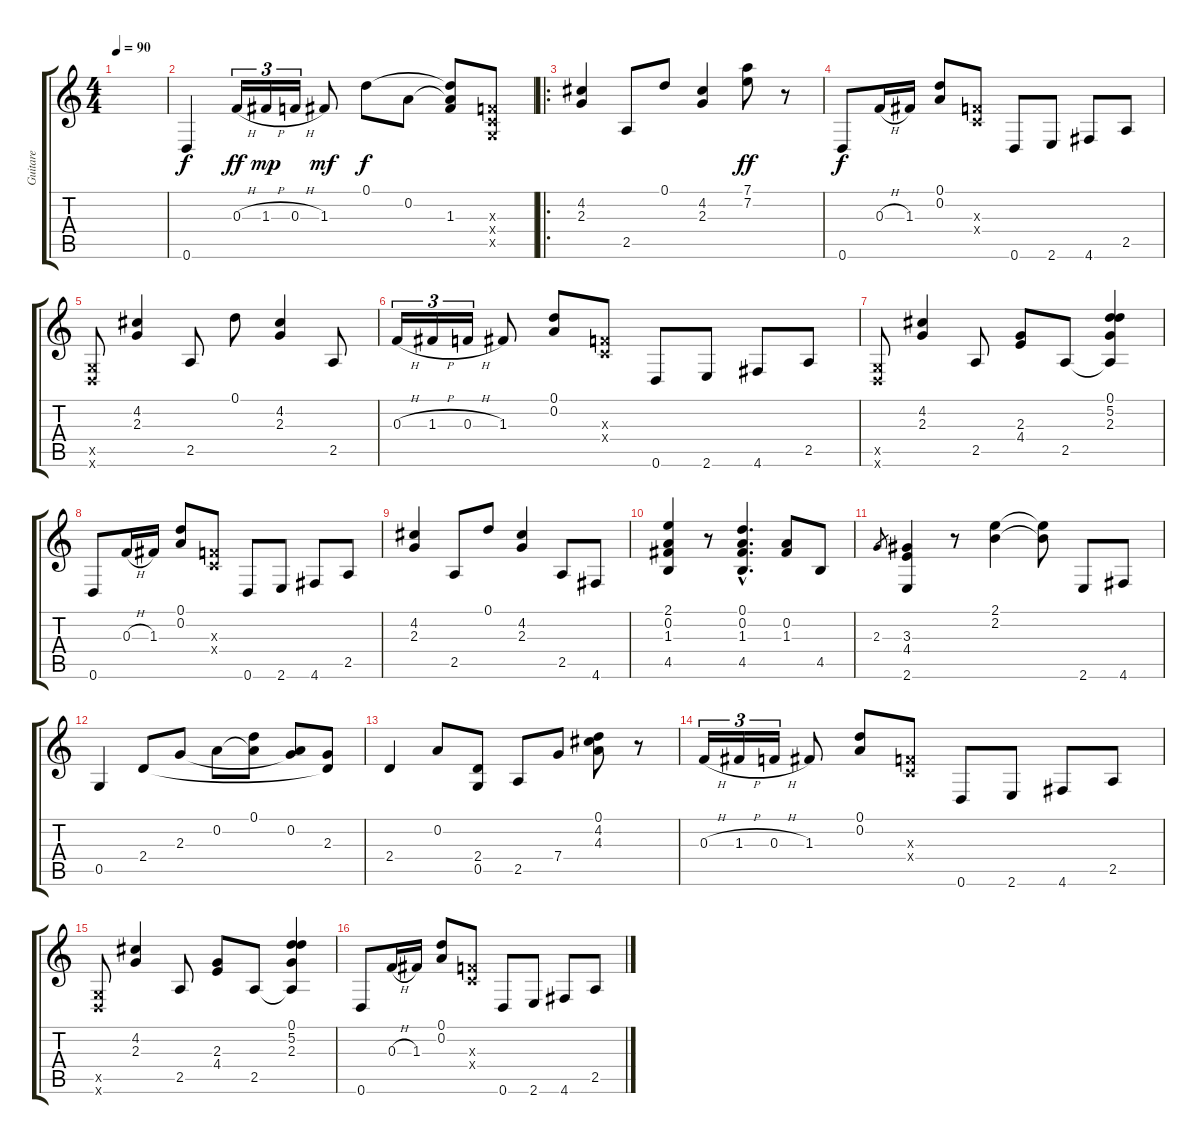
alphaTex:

\track ("Guitare" "Guitare") {instrument acousticguitarsteel}
\staff {score tabs}
\tuning (D4 A3 F3 C3 G2 D2) {hide}
\ts (4 4)
\tempo 90
\clef g2
\ks c
|
0.6.4 0.3{h}.16{tu (3 2) dy ff} 1.3{h}.16{tu (3 2) dy mp} 0.3{h}.16{tu (3 2)} 1.3.8{dy mf} 0.1.8{dy f} 0.2.8 (0.1{t} 0.2{t} 1.3).8 (0.3{x} 0.4{x} 0.5{x}).8 |
\ro
(4.2 2.3).4 2.5.8 0.1.8 (4.2 2.3).4 (7.1 7.2).8{dy ff} r.8 |
0.6.8{dy f} 0.3{h}.16 1.3.16 (0.1 0.2).8 (0.3{x} 0.4{x}).8 0.6.8 2.6.8 4.6.8 2.5.8 |
(0.5{x} 0.6{x}).8 (4.2 2.3).4 2.5.8 0.1.8 (4.2 2.3).4 2.5.8 |
0.3{h}.16{tu (3 2)} 1.3{h}.16{tu (3 2)} 0.3{h}.16{tu (3 2)} 1.3.8 (0.1 0.2).8 (0.3{x} 0.4{x}).8 0.6.8 2.6.8 4.6.8 2.5.8 |
(0.5{x} 0.6{x}).8 (4.2 2.3).4 2.5.8 (2.3 4.4).8 2.5.8 (0.1 5.2 2.3 2.5{t}).4 |
0.6.8 0.3{h}.16 1.3.16 (0.1 0.2).8 (0.3{x} 0.4{x}).8 0.6.8 2.6.8 4.6.8 2.5.8 |
(4.2 2.3).4 2.5.8 0.1.8 (4.2 2.3).4 2.5.8 4.6.8 |
(2.1 0.2 1.3 4.5).4 r.8 (0.1{hac} 0.2{hac} 1.3{hac} 4.5{hac}).4{d} (0.2 1.3).8 4.5.8 |
2.3.8{gr} (3.3 4.4 2.6).4 r.8 (2.1 2.2).4 (2.1{t} 2.2{t}).8 2.6.8 4.6.8 |
0.5.4 2.4.8 2.3.8 0.2.8 (0.1 0.2{t}).8 (0.2 2.3{t}).8 (2.3 2.4{t}).8 |
2.4.4 0.2.8 (2.4 0.5).8 2.5.8 7.4.8 (0.1 4.2 4.3).8 r.8 |
0.3{h}.16{tu (3 2)} 1.3{h}.16{tu (3 2)} 0.3{h}.16{tu (3 2)} 1.3.8 (0.1 0.2).8 (0.3{x} 0.4{x}).8 0.6.8 2.6.8 4.6.8 2.5.8 |
(0.5{x} 0.6{x}).8 (4.2 2.3).4 2.5.8 (2.3 4.4).8 2.5.8 (0.1 5.2 2.3 2.5{t}).4 |
0.6.8 0.3{h}.16 1.3.16 (0.1 0.2).8 (0.3{x} 0.4{x}).8 0.6.8 2.6.8 4.6.8 2.5.8
